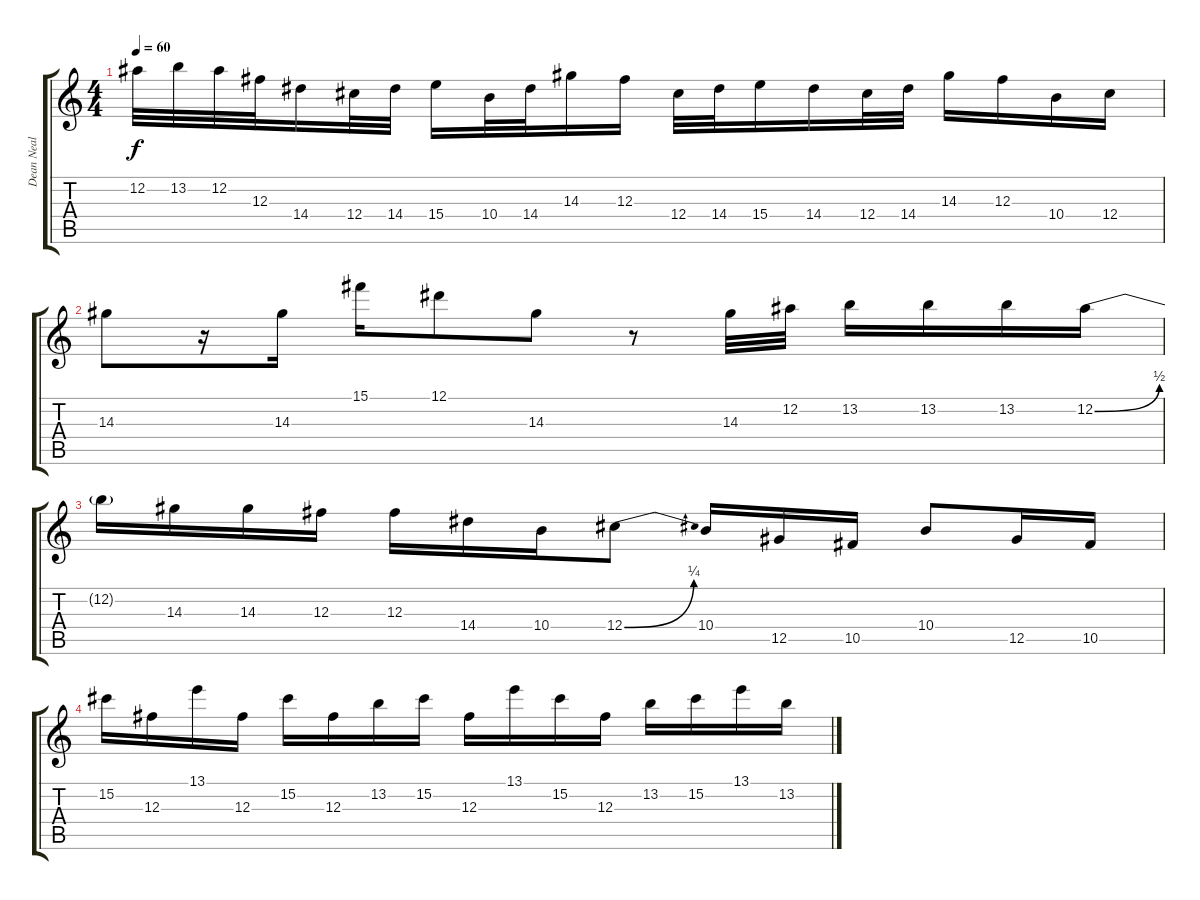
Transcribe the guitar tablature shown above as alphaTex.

\track ("Dean Neal" "Dean Neal") {instrument distortionguitar}
\staff {score tabs}
\tuning (Eb4 Bb3 Gb3 Db3 Ab2 Db2) {hide}
\ts (4 4)
\tempo 60
\clef g2
\ks c
12.2.32{dy f} 13.2.32 12.2.32 12.3.32 14.4.16 12.4.32 14.4.32 15.4.16 10.4.32 14.4.32 14.3.16 12.3.16 12.4.32 14.4.32 15.4.16 14.4.16 12.4.32 14.4.32 14.3.16 12.3.16 10.4.16 12.4.16 |
14.3.8 r.16 14.3.16 15.1.16 12.1.8 14.3.8 r.8 14.3.32 12.2.32 13.2.16 13.2.16 13.2.16 12.2{be (bend 0 0 60 2)}.16 |
12.2{t}.16 14.3.16 14.3.16 12.3.16 12.3.16 14.4.16 10.4.16 12.4{be (bend 0 0 60 1)}.8 10.4.16 12.5.16 10.5.16 10.4.8 12.5.16 10.5.16 |
15.2.16 12.3.16 13.1.16 12.3.16 15.2.16 12.3.16 13.2.16 15.2.16 12.3.16 13.1.16 15.2.16 12.3.16 13.2.16 15.2.16 13.1.16 13.2.16
